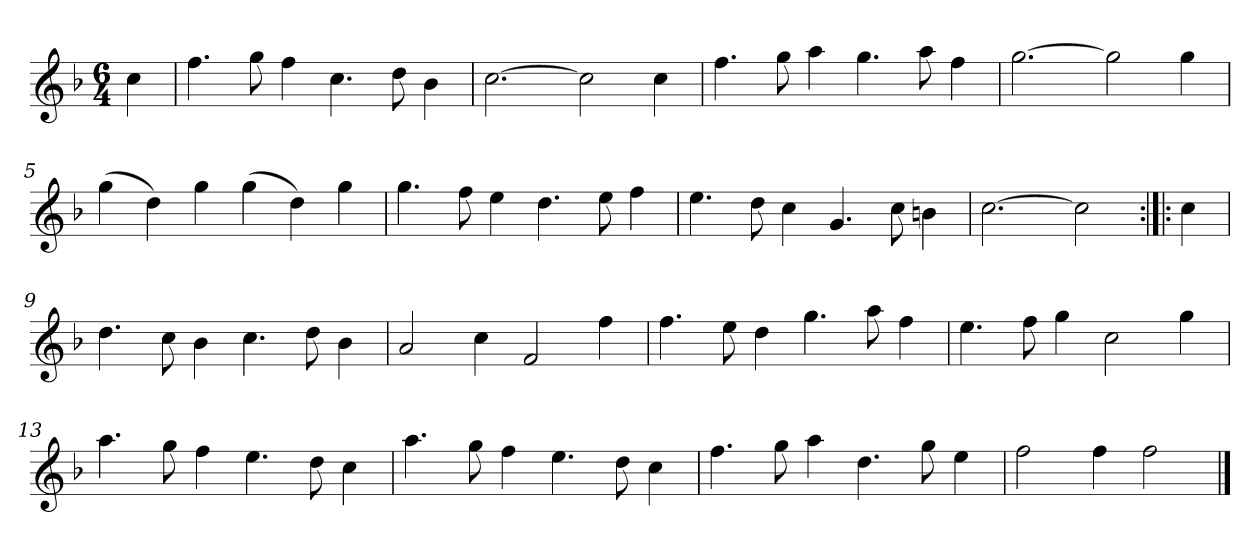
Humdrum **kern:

**kern
*part1
*staff1
*clefG2
*k[b-]
*F:
*M6/4
*MM120
=
4cc
=1
4.ff
8gg
4ff
4.cc
8dd
4b-
=2
[2.cc
2cc]
4cc
=3
4.ff
8gg
4aa
4.gg
8aa
4ff
=4
[2.gg
2gg]
4gg
=5
(4gg
4dd)
4gg
(4gg
4dd)
4gg
=6
4.gg
8ff
4ee
4.dd
8ee
4ff
=7
4.ee
8dd
4cc
4.g
8cc
4bn
=8
[2.cc
2cc]
=:|!|:
4cc
=9
4.dd
8cc
4b-
4.cc
8dd
4b-
=10
2a
4cc
2f
4ff
=11
4.ff
8ee
4dd
4.gg
8aa
4ff
=12
4.ee
8ff
4gg
2cc
4gg
=13
4.aa
8gg
4ff
4.ee
8dd
4cc
=14
4.aa
8gg
4ff
4.ee
8dd
4cc
=15
4.ff
8gg
4aa
4.dd
8gg
4ee
=16
2ff
4ff
2ff
==
*-
